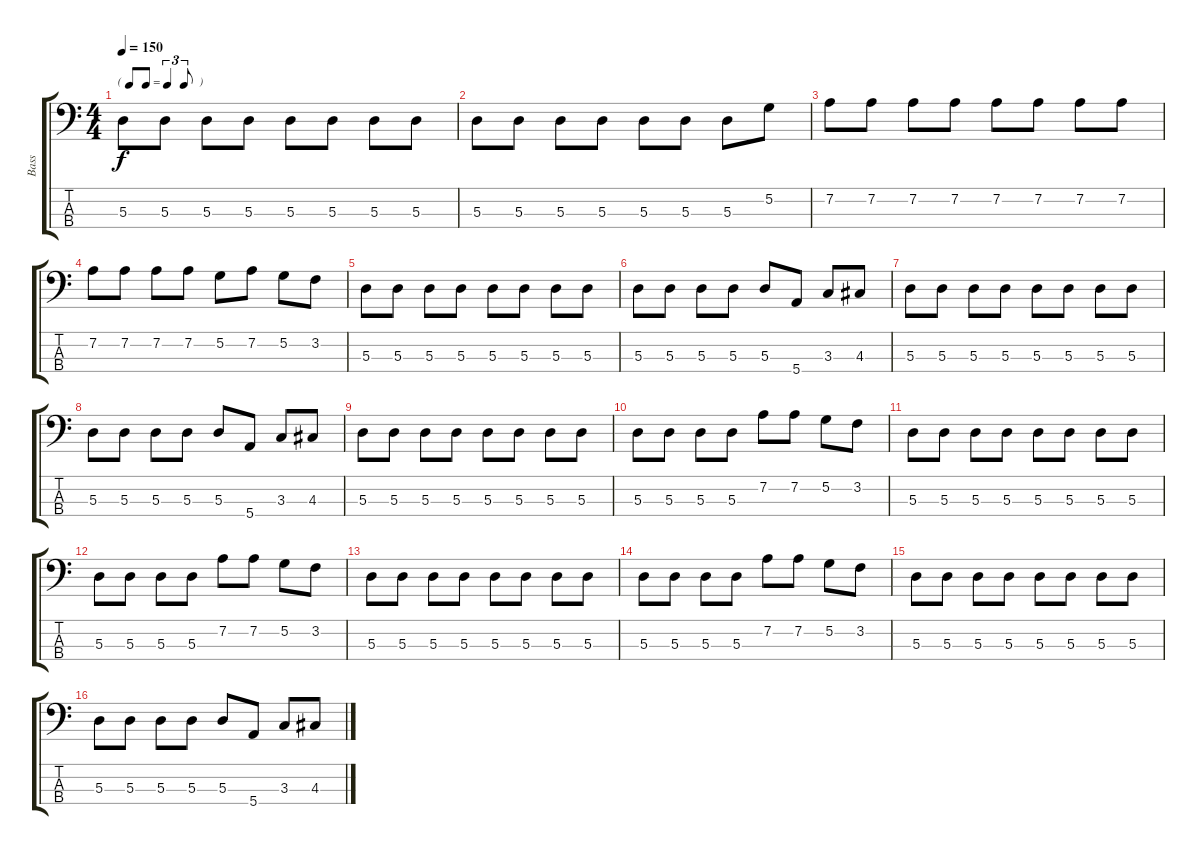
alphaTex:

\track ("Bass" "Bass") {instrument electricbassfinger}
\staff {score tabs}
\tuning (G2 D2 A1 E1) {hide}
\ts (4 4)
\tf triplet8th
\tempo 150
\clef f4
\ks c
5.3.8{dy f} 5.3.8 5.3.8 5.3.8 5.3.8 5.3.8 5.3.8 5.3.8 |
5.3.8 5.3.8 5.3.8 5.3.8 5.3.8 5.3.8 5.3.8 5.2.8 |
7.2.8 7.2.8 7.2.8 7.2.8 7.2.8 7.2.8 7.2.8 7.2.8 |
7.2.8 7.2.8 7.2.8 7.2.8 5.2.8 7.2.8 5.2.8 3.2.8 |
5.3.8 5.3.8 5.3.8 5.3.8 5.3.8 5.3.8 5.3.8 5.3.8 |
5.3.8 5.3.8 5.3.8 5.3.8 5.3.8 5.4.8 3.3.8 4.3.8 |
5.3.8 5.3.8 5.3.8 5.3.8 5.3.8 5.3.8 5.3.8 5.3.8 |
5.3.8 5.3.8 5.3.8 5.3.8 5.3.8 5.4.8 3.3.8 4.3.8 |
5.3.8 5.3.8 5.3.8 5.3.8 5.3.8 5.3.8 5.3.8 5.3.8 |
5.3.8 5.3.8 5.3.8 5.3.8 7.2.8 7.2.8 5.2.8 3.2.8 |
5.3.8 5.3.8 5.3.8 5.3.8 5.3.8 5.3.8 5.3.8 5.3.8 |
5.3.8 5.3.8 5.3.8 5.3.8 7.2.8 7.2.8 5.2.8 3.2.8 |
5.3.8 5.3.8 5.3.8 5.3.8 5.3.8 5.3.8 5.3.8 5.3.8 |
5.3.8 5.3.8 5.3.8 5.3.8 7.2.8 7.2.8 5.2.8 3.2.8 |
5.3.8 5.3.8 5.3.8 5.3.8 5.3.8 5.3.8 5.3.8 5.3.8 |
5.3.8 5.3.8 5.3.8 5.3.8 5.3.8 5.4.8 3.3.8 4.3.8
